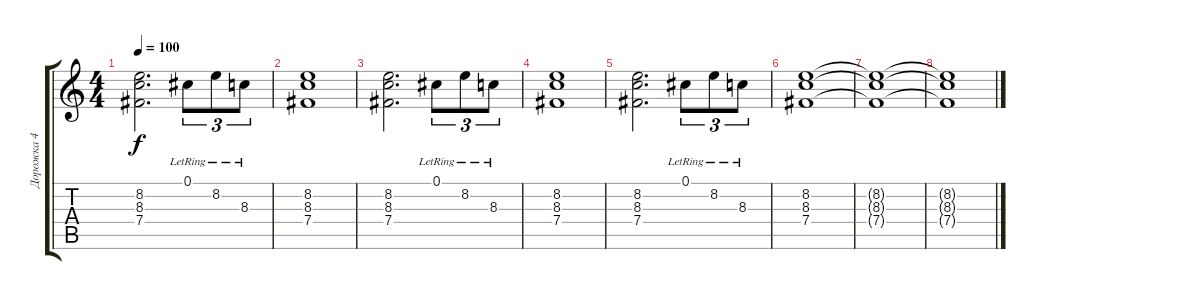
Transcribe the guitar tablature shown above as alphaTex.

\track ("Дорожка 4" "Дорожка 4") {instrument distortionguitar}
\staff {score tabs}
\tuning (Db4 Ab3 E3 B2 Gb2 Db2) {hide}
\ts (4 4)
\tempo 100
\clef g2
\ks c
(8.2 8.3 7.4).2{d dy f} 0.1{lr}.8{tu (3 2)} 8.2{lr}.8{tu (3 2)} 8.3{lr}.8{tu (3 2)} |
(8.2 8.3 7.4).1 |
(8.2 8.3 7.4).2{d} 0.1{lr}.8{tu (3 2)} 8.2{lr}.8{tu (3 2)} 8.3{lr}.8{tu (3 2)} |
(8.2 8.3 7.4).1 |
(8.2 8.3 7.4).2{d} 0.1{lr}.8{tu (3 2)} 8.2{lr}.8{tu (3 2)} 8.3{lr}.8{tu (3 2)} |
(8.2 8.3 7.4).1 |
(8.2{t} 8.3{t} 7.4{t}).1 |
(8.2{t} 8.3{t} 7.4{t}).1
